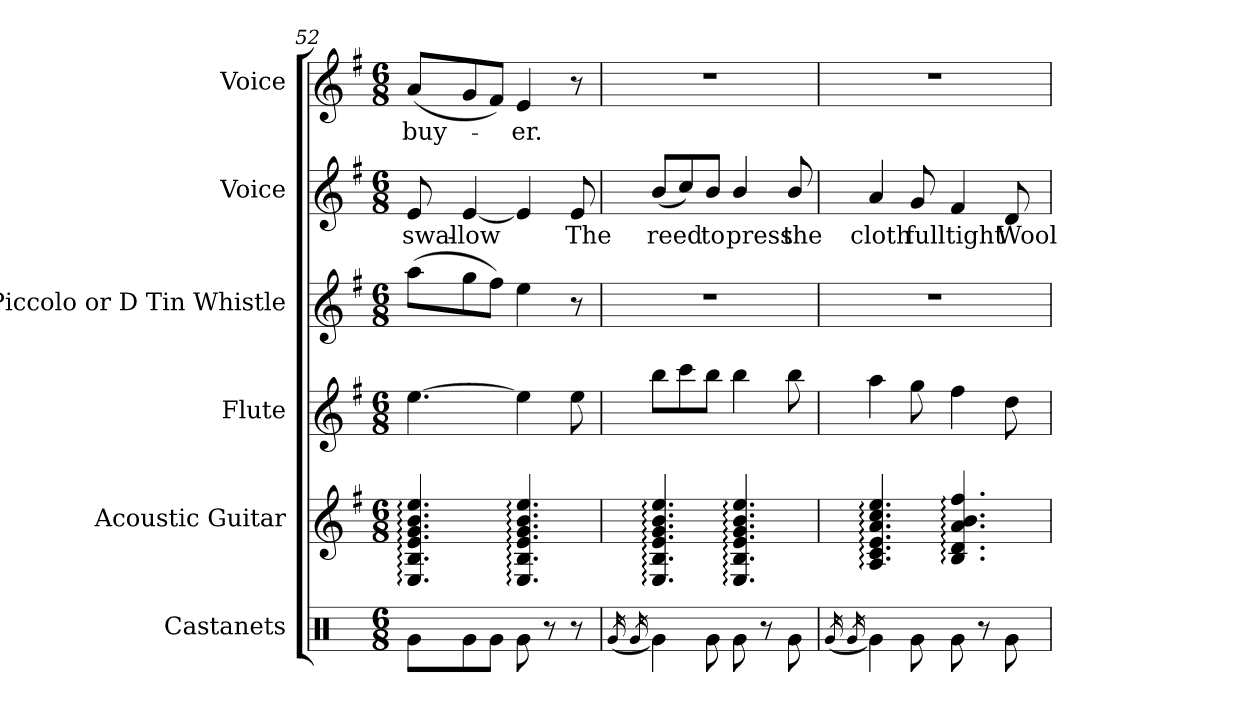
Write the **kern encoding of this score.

**kern	**kern	**kern	**kern	**kern	**text	**kern	**text
*part6	*part5	*part4	*part3	*part2	*part2	*part1	*part1
*staff6	*staff5	*staff4	*staff3	*staff2	*staff2	*staff1	*staff1
*I"Castanets	*I"Acoustic Guitar	*I"Flute	*I"Piccolo or   D Tin Whistle	*I"Voice	*	*I"Voice	*
*I'Cast.	*I'A. Gtr.	*I'Fl.	*I'Picc.	*I'Voice	*	*I'Voice	*
*clefX	*clefG2	*clefG2	*clefG2	*clefG2	*	*clefG2	*
*	*ITrd7c12	*	*ITrd-7c-12	*	*	*	*
*k[]	*k[f#]	*k[f#]	*k[f#]	*k[f#]	*	*k[f#]	*
*C:	*G:	*G:	*G:	*G:	*	*G:	*
*M6/8	*M6/8	*M6/8	*M6/8	*M6/8	*	*M6/8	*
=52	=52	=52	=52	=52	=52	=52	=52
!	!	!	!	!	!LO:LY:b:color=#000000	!	!
!	!	!	!	!	!	!	!LO:LY:b:color=#000000
8Rgi\L	4.EEi/: 4.BBi: 4.Ei: 4.Gi: 4.Bi: 4.ei:	[4.eei\	(8aaai\L	8ei/	swal-	(8ai/L	buy-
!	!	!	!	!	!LO:LY:b:color=#000000	!	!
8Rgi\	.	.	8gggi\	[4ei/	-low	8gi/	.
8Rgi\J	.	.	8fff#i\J)	.	.	8f#i/J)	.
!	!	!	!	!	!	!	!LO:LY:b:color=#000000
8Rgi\	4.EEi/: 4.BBi: 4.Ei: 4.Gi: 4.Bi: 4.ei:	4eei\]	4eeei\	4ei/]	.	4ei/	-er.
8r	.	.	.	.	.	.	.
!	!	!	!	!	!LO:LY:b:color=#000000	!	!
8r	.	8eei\	8r	8ei/	The	8r	.
!!LO:LB:g=z
=53	=53	=53	=53	=53	=53	=53	=53
(16qRgi/	.	.	.	.	.	.	.
16qRgi/	.	.	.	.	.	.	.
!	!	!	!LO:N:vis=1	!	!	!	!
!	!	!	!	!	!LO:LY:b:color=#000000	!LO:N:vis=1	!
4Rgi\)	4.EEi/: 4.BBi: 4.Ei: 4.Gi: 4.Bi: 4.ei:	8bbi\L	2.r	(8bi/L	reed	2.r	.
.	.	8ccci\	.	8cci/)	.	.	.
!	!	!	!	!	!LO:LY:b:color=#000000	!	!
8Rgi\	.	8bbi\J	.	8bi/J	to	.	.
!	!	!	!	!	!LO:LY:b:color=#000000	!	!
8Rgi\	4.EEi/: 4.BBi: 4.Ei: 4.Gi: 4.Bi: 4.ei:	4bbi\	.	4bi/	press	.	.
8r	.	.	.	.	.	.	.
!	!	!	!	!	!LO:LY:b:color=#000000	!	!
8Rgi\	.	8bbi\	.	8bi/	the	.	.
=54	=54	=54	=54	=54	=54	=54	=54
(16qRgi/	.	.	.	.	.	.	.
16qRgi/	.	.	.	.	.	.	.
!	!	!	!LO:N:vis=1	!	!	!	!
!	!	!	!	!	!LO:LY:b:color=#000000	!LO:N:vis=1	!
4Rgi\)	4.AAi/: 4.Ci: 4.Ei: 4.Ai: 4.ci: 4.ei:	4aai\	2.r	4ai/	cloth	2.r	.
!	!	!	!	!	!LO:LY:b:color=#000000	!	!
8Rgi\	.	8ggi\	.	8gi/	full	.	.
!	!	!	!	!	!LO:LY:b:color=#000000	!	!
8Rgi\	4.BBi/: 4.Di: 4.Ai: 4.Bi: 4.f#i:	4ff#i\	.	4f#i/	tight	.	.
8r	.	.	.	.	.	.	.
!	!	!	!	!	!LO:LY:b:color=#000000	!	!
8Rgi\	.	8ddi\	.	8di/	Wool	.	.
=	=	=	=	=	=	=	=
*-	*-	*-	*-	*-	*-	*-	*-
